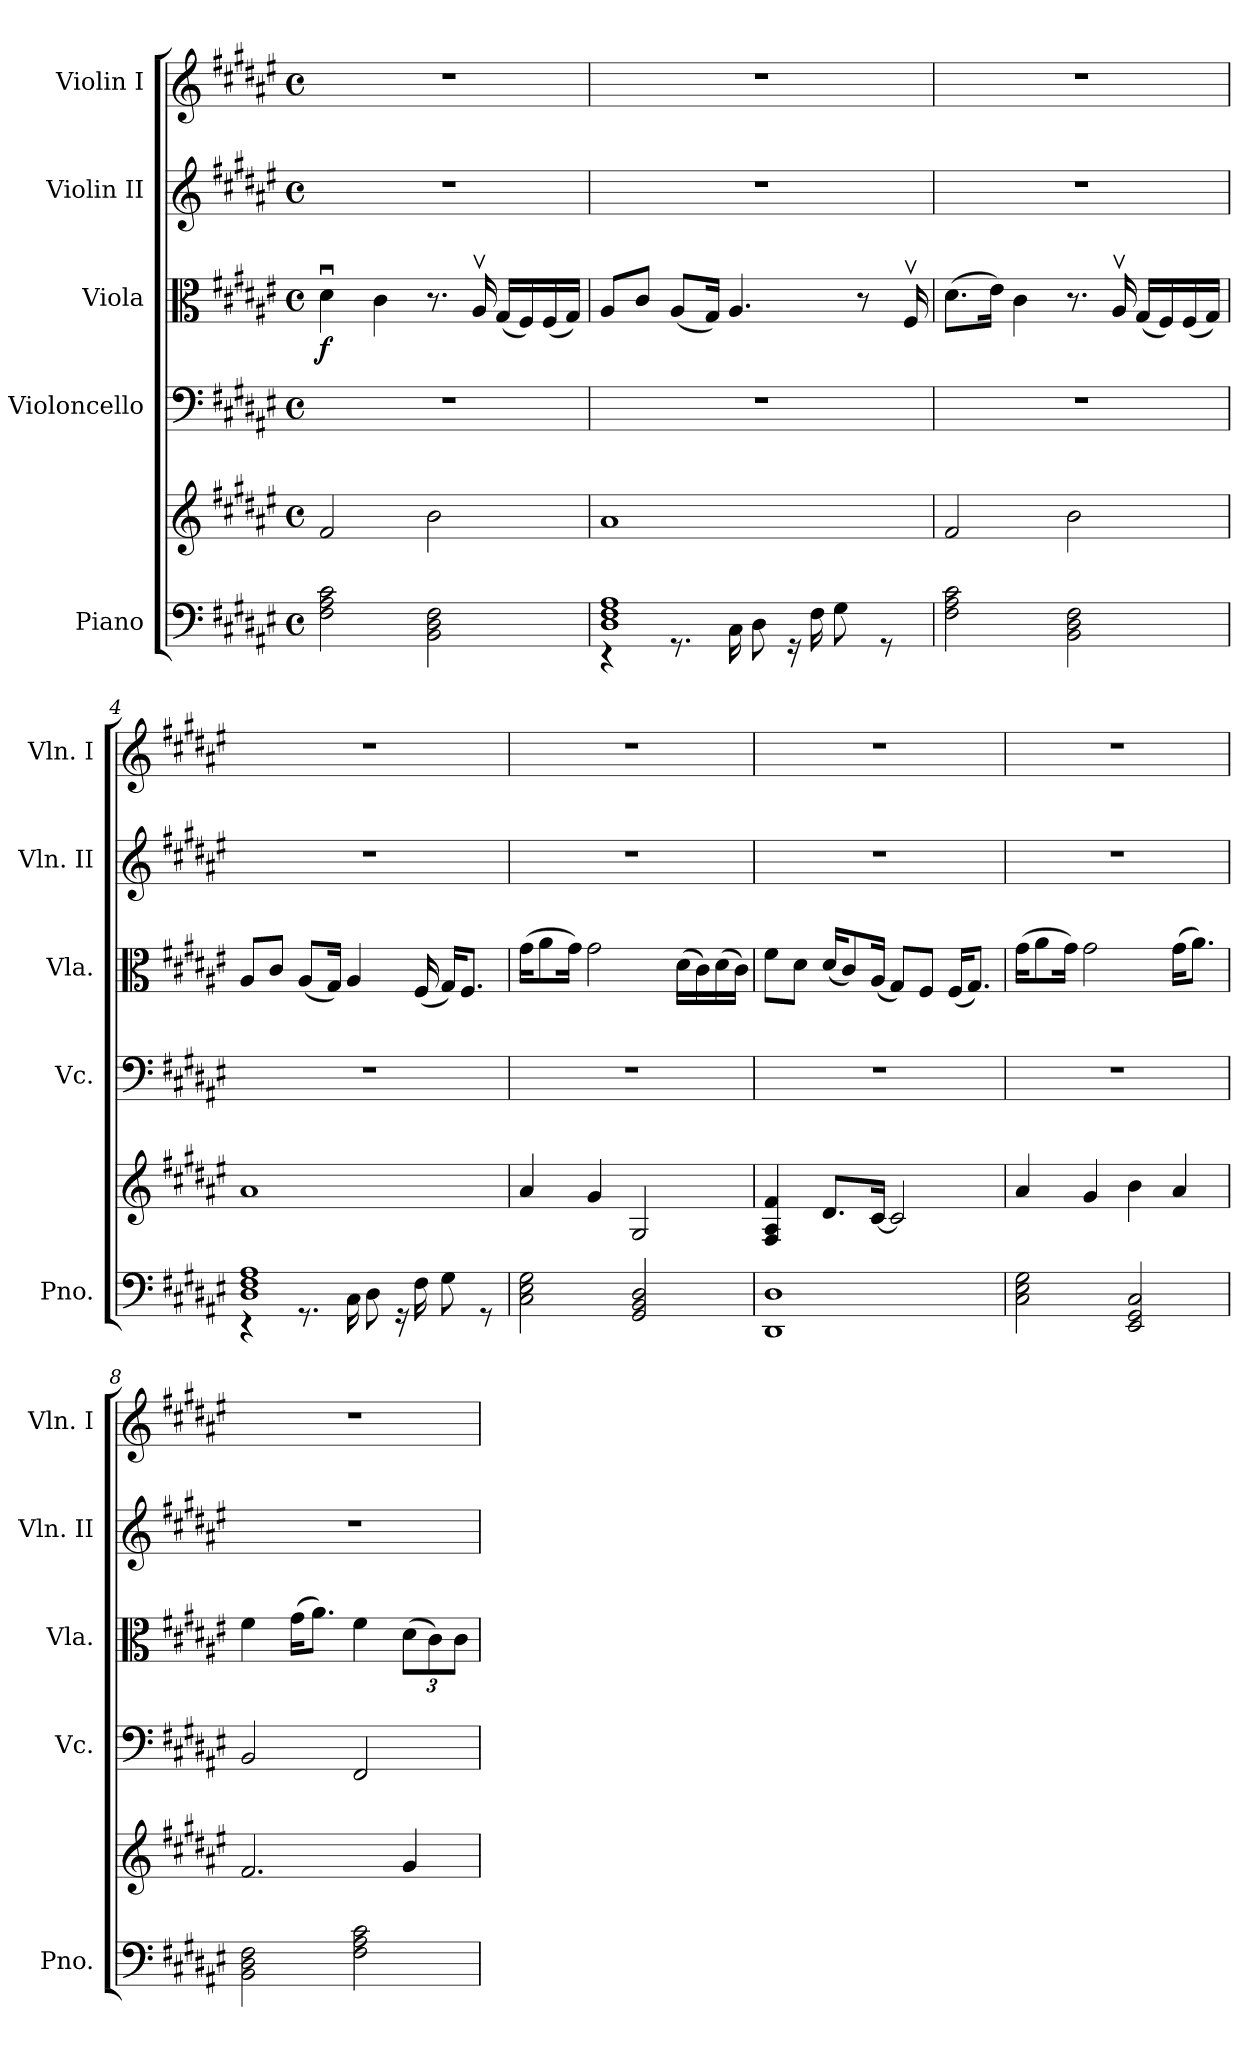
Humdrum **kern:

**kern	**kern	**kern	**kern	**dynam	**kern	**kern
*part5	*part5	*part4	*part3	*part3	*part2	*part1
*staff6	*staff5	*staff4	*staff3	*staff3	*staff2	*staff1
*I"Piano	*	*I"Violoncello	*I"Viola	*	*I"Violin II	*I"Violin I
*I'Pno.	*	*I'Vc.	*I'Vla.	*	*I'Vln. II	*I'Vln. I
*clefF4	*clefG2	*clefF4	*clefC3	*	*clefG2	*clefG2
*k[f#c#g#d#a#e#]	*k[f#c#g#d#a#e#]	*k[f#c#g#d#a#e#]	*k[f#c#g#d#a#e#]	*	*k[f#c#g#d#a#e#]	*k[f#c#g#d#a#e#]
*M4/4	*M4/4	*M4/4	*M4/4	*	*M4/4	*M4/4
*met(c)	*met(c)	*met(c)	*met(c)	*	*met(c)	*met(c)
*MM70	*MM70	*MM70	*MM70	*	*MM70	*MM70
=1	=1	=1	=1	=1	=1	=1
!	!	!	!	!LO:DY:b	!	!
2F#\ 2A#\ 2c#\	2f#/	1r	4d#u\	f	1r	1r
.	.	.	4c#\	.	.	.
2BB\ 2D#\ 2F#\	2b\	.	8.r	.	.	.
.	.	.	16A#v/	.	.	.
.	.	.	(16G#/LL	.	.	.
.	.	.	16F#/)	.	.	.
.	.	.	(16F#/	.	.	.
.	.	.	16G#/JJ)	.	.	.
=2	=2	=2	=2	=2	=2	=2
*^	*	*	*	*	*	*
1D# 1F# 1A#	4r	1a#	1r	8A#/L	.	1r	1r
.	.	.	.	8c#/J	.	.	.
.	8.r	.	.	(8A#/L	.	.	.
.	.	.	.	16G#/Jk)	.	.	.
.	16C#\	.	.	4.A#/	.	.	.
.	8D#\	.	.	.	.	.	.
.	16r	.	.	.	.	.	.
.	16F#\	.	.	.	.	.	.
.	8G#\	.	.	.	.	.	.
.	.	.	.	8r	.	.	.
.	8r	.	.	.	.	.	.
.	.	.	.	16F#v/	.	.	.
*v	*v	*	*	*	*	*	*
=3	=3	=3	=3	=3	=3	=3
2F#\ 2A#\ 2c#\	2f#/	1r	(8.d#\L	.	1r	1r
.	.	.	16e#\Jk)	.	.	.
.	.	.	4c#\	.	.	.
2BB\ 2D#\ 2F#\	2b\	.	8.r	.	.	.
.	.	.	16A#v/	.	.	.
.	.	.	(16G#/LL	.	.	.
.	.	.	16F#/)	.	.	.
.	.	.	(16F#/	.	.	.
.	.	.	16G#/JJ)	.	.	.
=4	=4	=4	=4	=4	=4	=4
*^	*	*	*	*	*	*
1D# 1F# 1A#	4r	1a#	1r	8A#/L	.	1r	1r
.	.	.	.	8c#/J	.	.	.
.	8.r	.	.	(8A#/L	.	.	.
.	.	.	.	16G#/Jk)	.	.	.
.	16C#\	.	.	4A#/	.	.	.
.	8D#\	.	.	.	.	.	.
.	16r	.	.	.	.	.	.
.	16F#\	.	.	(16F#/	.	.	.
.	8G#\	.	.	16G#/KL)	.	.	.
.	.	.	.	8.F#/J	.	.	.
.	8r	.	.	.	.	.	.
*v	*v	*	*	*	*	*	*
!!LO:LB:g=z
=5	=5	=5	=5	=5	=5	=5
2C#\ 2E#\ 2G#\	4a#/	1r	(16g#\KL	.	1r	1r
.	.	.	8a#\	.	.	.
.	.	.	16g#\Jk)	.	.	.
.	4g#/	.	2g#\	.	.	.
2GG#/ 2BB/ 2D#/	2G#/	.	.	.	.	.
.	.	.	(16d#\LL	.	.	.
.	.	.	16c#\)	.	.	.
.	.	.	(16d#\	.	.	.
.	.	.	16c#\JJ)	.	.	.
=6	=6	=6	=6	=6	=6	=6
1DD# 1D#	4F#/ 4A#/ 4f#/	1r	8f#\L	.	1r	1r
.	.	.	8d#\J	.	.	.
.	8.d#/L	.	(16d#/KL	.	.	.
.	.	.	8c#/)	.	.	.
.	[16c#/Jk	.	(16A#/Jk	.	.	.
.	2c#/]	.	8G#/L)	.	.	.
.	.	.	8F#/J	.	.	.
.	.	.	(16F#/KL	.	.	.
.	.	.	8.G#/J)	.	.	.
=7	=7	=7	=7	=7	=7	=7
2C#\ 2E#\ 2G#\	4a#/	1r	(16g#\KL	.	1r	1r
.	.	.	8a#\	.	.	.
.	.	.	16g#\Jk)	.	.	.
.	4g#/	.	2g#\	.	.	.
2EE#/ 2GG#/ 2C#/	4b\	.	.	.	.	.
.	4a#/	.	(16g#\KL	.	.	.
.	.	.	8.a#\J)	.	.	.
=8	=8	=8	=8	=8	=8	=8
2BB\ 2D#\ 2F#\	2.f#/	2BB/	4f#\	.	1r	1r
.	.	.	(16g#\KL	.	.	.
.	.	.	8.a#\J)	.	.	.
2F#\ 2A#\ 2c#\	.	2FF#/	4f#\	.	.	.
*	*	*	*Xbrackettup	*	*	*
.	4g#/	.	(12d#\L	.	.	.
.	.	.	12c#\)	.	.	.
.	.	.	12c#\J	.	.	.
=	=	=	=	=	=	=
*-	*-	*-	*-	*-	*-	*-
